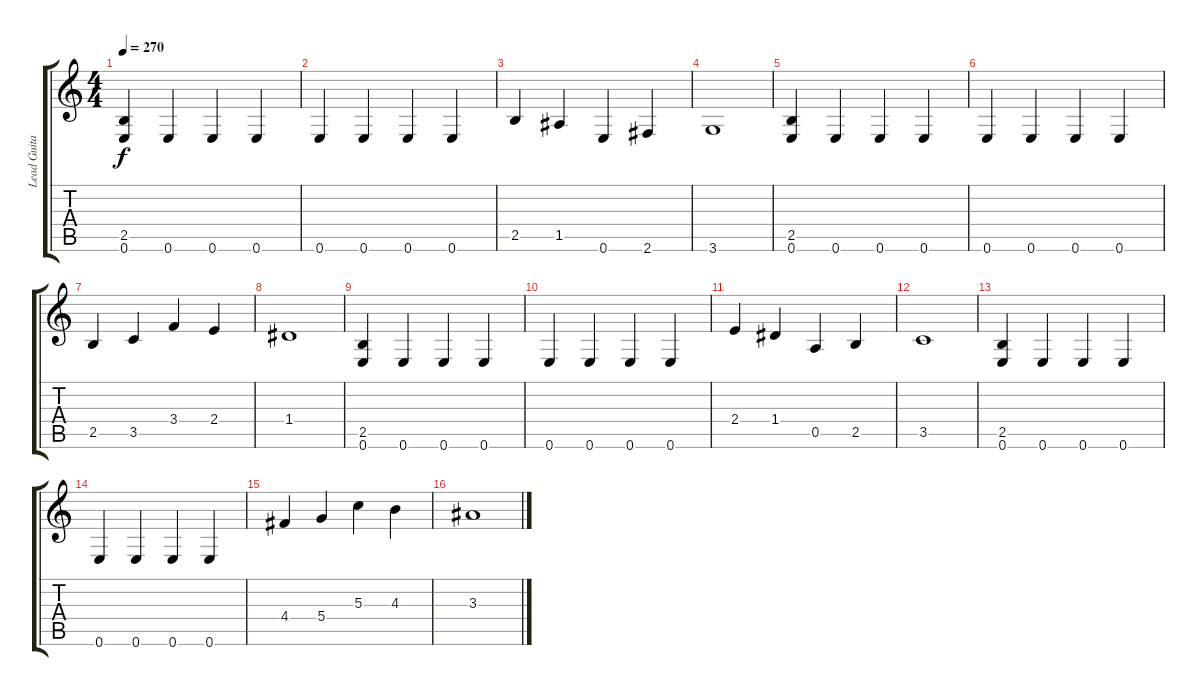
\track ("Lead Guitar" "Lead Guita") {instrument distortionguitar}
\staff {score tabs}
\tuning (E4 B3 G3 D3 A2 E2) {hide}
\ts (4 4)
\tempo 270
\clef g2
\ks c
(2.5 0.6).4{dy f} 0.6.4 0.6.4 0.6.4 |
0.6.4 0.6.4 0.6.4 0.6.4 |
2.5.4 1.5.4 0.6.4 2.6.4 |
3.6.1 |
(2.5 0.6).4 0.6.4 0.6.4 0.6.4 |
0.6.4 0.6.4 0.6.4 0.6.4 |
2.5.4 3.5.4 3.4.4 2.4.4 |
1.4.1 |
(2.5 0.6).4 0.6.4 0.6.4 0.6.4 |
0.6.4 0.6.4 0.6.4 0.6.4 |
2.4.4 1.4.4 0.5.4 2.5.4 |
3.5.1 |
(2.5 0.6).4 0.6.4 0.6.4 0.6.4 |
0.6.4 0.6.4 0.6.4 0.6.4 |
4.4.4 5.4.4 5.3.4 4.3.4 |
3.3.1
